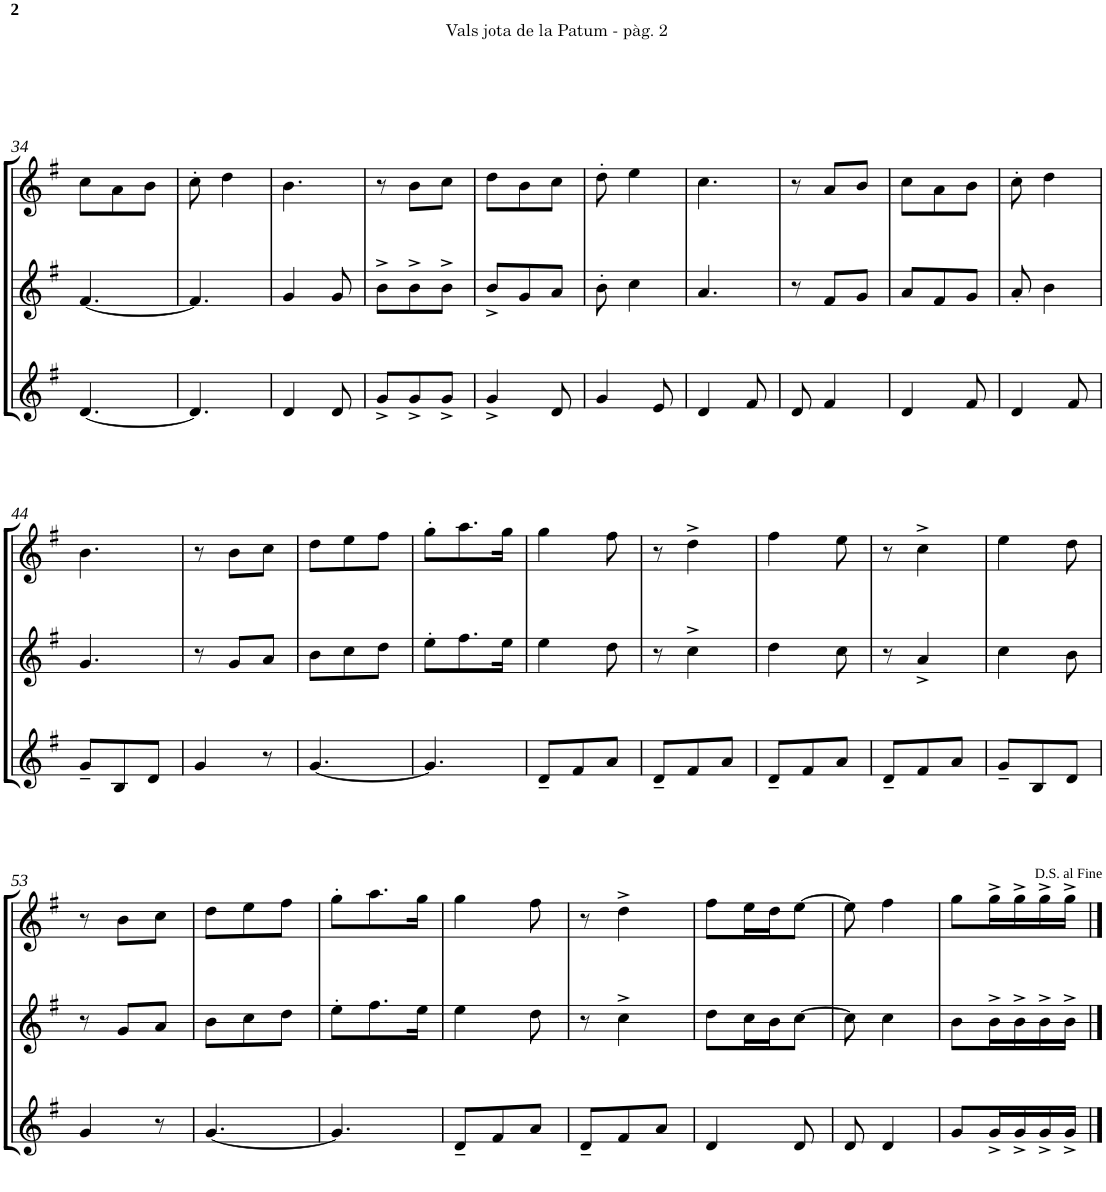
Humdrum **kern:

**kern	**kern	**kern
*part3	*part2	*part1
*staff3	*staff2	*staff1
*I"Gralla 3	*I"Gralla 2	*I"Gralla 1
!!LO:PB:g=z
*clefG2	*clefG2	*clefG2
*k[f#]	*k[f#]	*k[f#]
*G:	*G:	*G:
*M3/8	*M3/8	*M3/8
=34	=34	=34
[4.d/	[4.f#/	8cc\L
.	.	8a\
.	.	8b\J
=35	=35	=35
4.d/]	4.f#/]	8cc'\
.	.	4dd\
=36	=36	=36
4d/	4g/	4.b\
8d/	8g/	.
=37	=37	=37
8g^/L	8b^\L	8r
8g^/	8b^\	8b\L
8g^/J	8b^\J	8cc\J
=38	=38	=38
4g^/	8b^/L	8dd\L
.	8g/	8b\
8d/	8a/J	8cc\J
=39	=39	=39
4g/	8b'\	8dd'\
.	4cc\	4ee\
8e/	.	.
=40	=40	=40
4d/	4.a/	4.cc\
8f#/	.	.
=41	=41	=41
8d/	8r	8r
4f#/	8f#/L	8a/L
.	8g/J	8b/J
=42	=42	=42
4d/	8a/L	8cc\L
.	8f#/	8a\
8f#/	8g/J	8b\J
=43	=43	=43
4d/	8a'/	8cc'\
.	4b\	4dd\
8f#/	.	.
!!LO:LB:g=z
=44	=44	=44
8g~/L	4.g/	4.b\
8B/	.	.
8d/J	.	.
=45	=45	=45
4g/	8r	8r
.	8g/L	8b\L
8r	8a/J	8cc\J
=46	=46	=46
[4.g/	8b\L	8dd\L
.	8cc\	8ee\
.	8dd\J	8ff#\J
=47	=47	=47
4.g/]	8ee'\L	8gg'\L
.	8.ff#\	8.aa\
.	16ee\Jk	16gg\Jk
=48	=48	=48
8d~/L	4ee\	4gg\
8f#/	.	.
8a/J	8dd\	8ff#\
=49	=49	=49
8d~/L	8r	8r
8f#/	4cc^\	4dd^\
8a/J	.	.
=50	=50	=50
8d~/L	4dd\	4ff#\
8f#/	.	.
8a/J	8cc\	8ee\
=51	=51	=51
8d~/L	8r	8r
8f#/	4a^/	4cc^\
8a/J	.	.
=52	=52	=52
8g~/L	4cc\	4ee\
8B/	.	.
8d/J	8b\	8dd\
!!LO:LB:g=z
=53	=53	=53
4g/	8r	8r
.	8g/L	8b\L
8r	8a/J	8cc\J
=54	=54	=54
[4.g/	8b\L	8dd\L
.	8cc\	8ee\
.	8dd\J	8ff#\J
=55	=55	=55
4.g/]	8ee'\L	8gg'\L
.	8.ff#\	8.aa\
.	16ee\Jk	16gg\Jk
=56	=56	=56
8d~/L	4ee\	4gg\
8f#/	.	.
8a/J	8dd\	8ff#\
=57	=57	=57
8d~/L	8r	8r
8f#/	4cc^\	4dd^\
8a/J	.	.
=58	=58	=58
4d/	8dd\L	8ff#\L
.	16cc\L	16ee\L
.	16b\J	16dd\J
8d/	[8cc\J	[8ee\J
=59	=59	=59
8d/	8cc\]	8ee\]
4d/	4cc\	4ff#\
=60	=60	=60
8g/L	8b\L	8gg\L
16g^/L	16b^\L	16gg^\L
16g^/	16b^\	16gg^\
16g^/	16b^\	16gg^\
16g^/JJ	16b^\JJ	16gg^\JJ
==	==	==
*-	*-	*-
